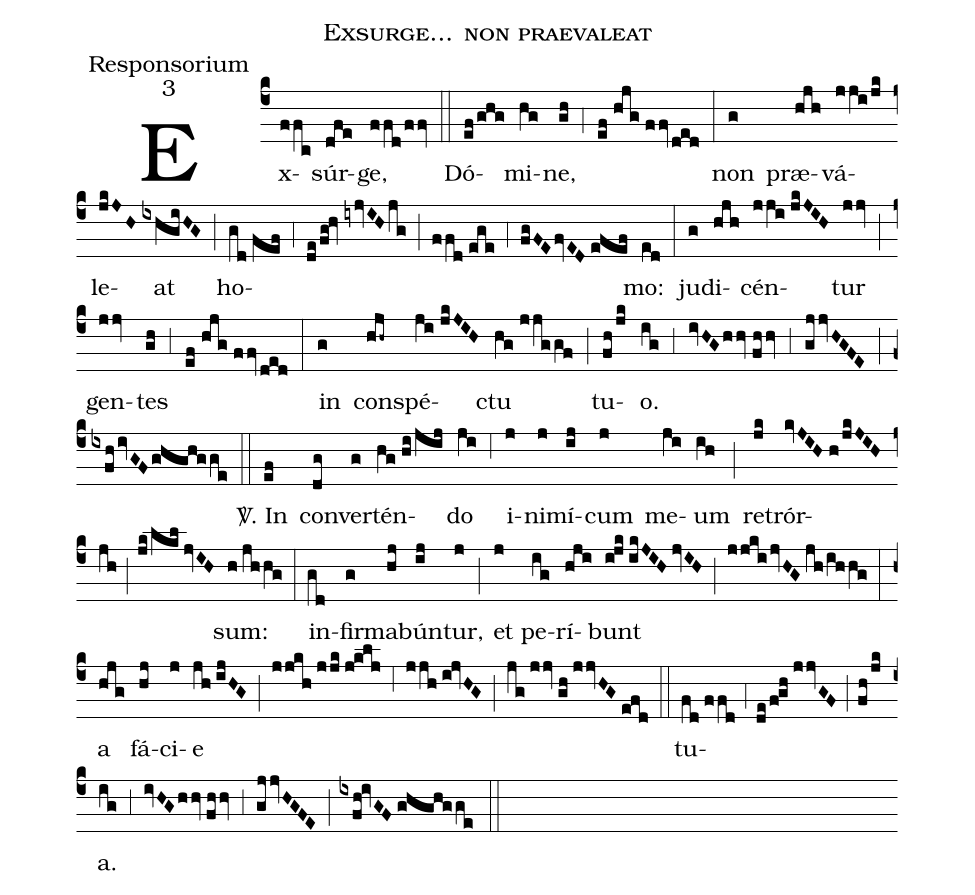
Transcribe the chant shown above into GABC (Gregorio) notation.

name:Exsurge... non praevaleat;
office-part:Responsorium;
mode:3;
%%
(c4) Ex(ffc)súr(dfe)ge,(ffd/ffv) (::)
Dó(ef/ghg)mi(hg)ne,(gh) (,4) (ef//hjg//ffv/ded) (:)
non(g) præ(hjh)vá(jji/jk)le(jkJH)at(ixhgiHG) (;) ho(gd//fef,4de/fg!hv//iyjvIH/jg;ffd//ege/,4fgFE/fvED//efef)mo:(ed) (:)
ju(g)di(hjh)cén(jji//jkJIH)tur(jjv) (;) gen(jjv)tes(gh) (,3) (ef//hjg//ffv/ded) (:)
in(g) con(hjh~)spé(ji//jkJIH)ctu(hg//jjggf) (;) tu(fh/jk)o.(ig) (,3) (ivHG/hhv//fhhv) (,3) (gjjvHGFE) (;) (ixfh/ivGF/ghghgge) (::)

<sp>V/</sp>. In(ef) con(dg)ver(g)tén(hg//hi/jij)do(ji) (,6) i(j)ni(j)mí(ij)cum(j) me(ji)um(ih) (;) re(jk)trór(kvJIH//h/jkJIH//jh;jk/lkl//jvIH)sum:(h//jhhg) (:)
in(gd)fir(g)ma(hj)bún(ij)tur,(j) (;) et(j) pe(ig)rí(hji)bunt(i!jk//ikJIH//jvIH) (;) (jjki/jvHG//jh/ihhg) (:)
a(hjg) fá(hj)ci(j)e(jh//ijHG) (;) (jjkh//jjk//j!klj) (,6) (jjh//i!jvHG) (;) (jg//jjv//gh//jjvHG//efd) (::)
tu(fd//ffd,4de/f!gh//jjvGF;fh/jk)a.(ig) (,3) (ivHG/hhv//fhhv) (,3) (gjjvHGFE) (;) (ixfh!ivGF//ghghgge) (::)
